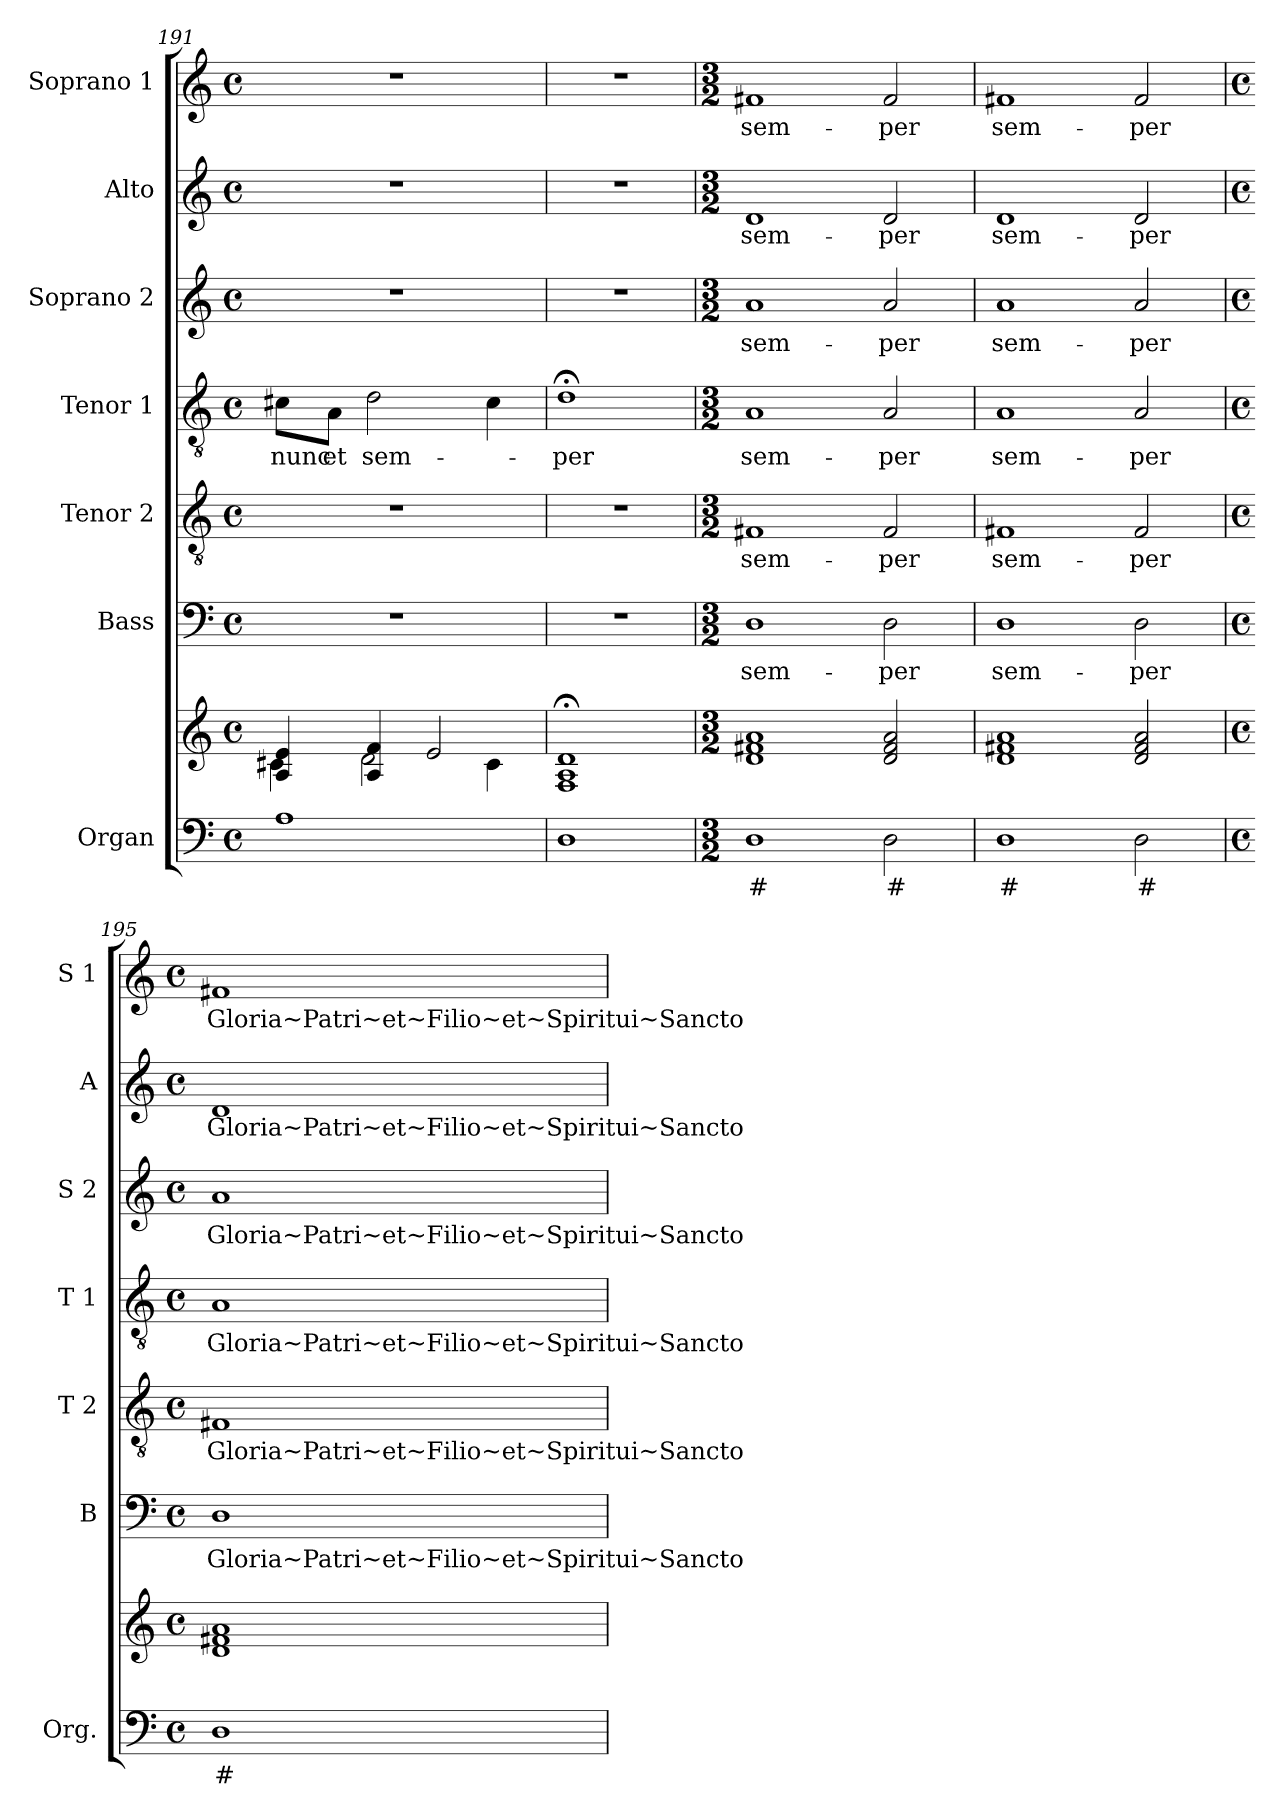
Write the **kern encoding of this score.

**kern	**text	**kern	**kern	**text	**kern	**text	**kern	**text	**kern	**text	**kern	**text	**kern	**text
*part7	*part7	*part7	*part6	*part6	*part5	*part5	*part4	*part4	*part3	*part3	*part2	*part2	*part1	*part1
*staff8	*staff8	*staff7	*staff6	*staff6	*staff5	*staff5	*staff4	*staff4	*staff3	*staff3	*staff2	*staff2	*staff1	*staff1
*I"Organ	*	*	*I"Bass	*	*I"Tenor 2	*	*I"Tenor 1	*	*I"Soprano 2	*	*I"Alto	*	*I"Soprano 1	*
*I'Org.	*	*	*I'B	*	*I'T 2	*	*I'T 1	*	*I'S 2	*	*I'A	*	*I'S 1	*
*clefF4	*	*clefG2	*clefF4	*	*clefGv2	*	*clefGv2	*	*clefG2	*	*clefG2	*	*clefG2	*
*k[]	*	*k[]	*k[]	*	*k[]	*	*k[]	*	*k[]	*	*k[]	*	*k[]	*
*M4/4	*	*M4/4	*M4/4	*	*M4/4	*	*M4/4	*	*M4/4	*	*M4/4	*	*M4/4	*
*met(c)	*	*met(c)	*met(c)	*	*met(c)	*	*met(c)	*	*met(c)	*	*met(c)	*	*met(c)	*
=191	=191	=191	=191	=191	=191	=191	=191	=191	=191	=191	=191	=191	=191	=191
*	*	*^	*	*	*	*	*	*	*	*	*	*	*	*
!	!	!	!	!	!	!	!	!	!LO:LY:b	!	!	!	!	!	!
1A	.	4A!/ 4e!/	4c#X!\	1r	.	1r	.	8c#X\L	nunc	1r	.	1r	.	1r	.
!	!	!	!	!	!	!	!	!	!LO:LY:b	!	!	!	!	!	!
.	.	.	.	.	.	.	.	8A\J	et	.	.	.	.	.	.
!	!	!	!	!	!	!	!	!	!LO:LY:b	!	!	!	!	!	!
.	.	4A!/ 4f!/	2d!\	.	.	.	.	2d\	sem-	.	.	.	.	.	.
.	.	2e!/	.	.	.	.	.	.	.	.	.	.	.	.	.
.	.	.	4c#!\	.	.	.	.	4c#\	.	.	.	.	.	.	.
=192	=192	=192	=192	=192	=192	=192	=192	=192	=192	=192	=192	=192	=192	=192	=192
!	!	!	!	!	!	!	!	!	!LO:LY:b	!	!	!	!	!	!
*	*	*v	*v	*	*	*	*	*	*	*	*	*	*	*	*
1D	.	1F!;< 1A!;< 1d!;<	1r	.	1r	.	1d;<	-per	1r	.	1r	.	1r	.
!!LO:PB:g=z
=193	=193	=193	=193	=193	=193	=193	=193	=193	=193	=193	=193	=193	=193	=193
*M3/2	*	*M3/2	*M3/2	*	*M3/2	*	*M3/2	*	*M3/2	*	*M3/2	*	*M3/2	*
!	!LO:LY:b	!	!	!LO:LY:b	!	!LO:LY:b	!	!LO:LY:b	!	!LO:LY:b	!	!LO:LY:b	!	!LO:LY:b
1D	#	1d! 1f#X! 1a!	1D	sem-	1F#X	sem-	1A	sem-	1a	sem-	1d	sem-	1f#X	sem-
!	!LO:LY:b	!	!	!LO:LY:b	!	!LO:LY:b	!	!LO:LY:b	!	!LO:LY:b	!	!LO:LY:b	!	!LO:LY:b
2D\	#	2d!/ 2f#!/ 2a!/	2D\	-per	2F#/	-per	2A/	-per	2a/	-per	2d/	-per	2f#/	-per
=194	=194	=194	=194	=194	=194	=194	=194	=194	=194	=194	=194	=194	=194	=194
!	!LO:LY:b	!	!	!LO:LY:b	!	!LO:LY:b	!	!LO:LY:b	!	!LO:LY:b	!	!LO:LY:b	!	!LO:LY:b
1D	#	1d! 1f#X! 1a!	1D	sem-	1F#X	sem-	1A	sem-	1a	sem-	1d	sem-	1f#X	sem-
!	!LO:LY:b	!	!	!LO:LY:b	!	!LO:LY:b	!	!LO:LY:b	!	!LO:LY:b	!	!LO:LY:b	!	!LO:LY:b
2D\	#	2d!/ 2f#!/ 2a!/	2D\	-per	2F#/	-per	2A/	-per	2a/	-per	2d/	-per	2f#/	-per
=195	=195	=195	=195	=195	=195	=195	=195	=195	=195	=195	=195	=195	=195	=195
*M4/4	*	*M4/4	*M4/4	*	*M4/4	*	*M4/4	*	*M4/4	*	*M4/4	*	*M4/4	*
*met(c)	*	*met(c)	*met(c)	*	*met(c)	*	*met(c)	*	*met(c)	*	*met(c)	*	*met(c)	*
!	!LO:LY:b	!	!	!LO:LY:b	!	!LO:LY:b	!	!LO:LY:b	!	!LO:LY:b	!	!LO:LY:b	!	!LO:LY:b
1D	#	1d! 1f#X! 1a!	1D	Gloria~Patri~et~Filio~et~Spiritui~Sancto	1F#X	Gloria~Patri~et~Filio~et~Spiritui~Sancto	1A	Gloria~Patri~et~Filio~et~Spiritui~Sancto	1a	Gloria~Patri~et~Filio~et~Spiritui~Sancto	1d	Gloria~Patri~et~Filio~et~Spiritui~Sancto	1f#X	Gloria~Patri~et~Filio~et~Spiritui~Sancto
=	=	=	=	=	=	=	=	=	=	=	=	=	=	=
*-	*-	*-	*-	*-	*-	*-	*-	*-	*-	*-	*-	*-	*-	*-
